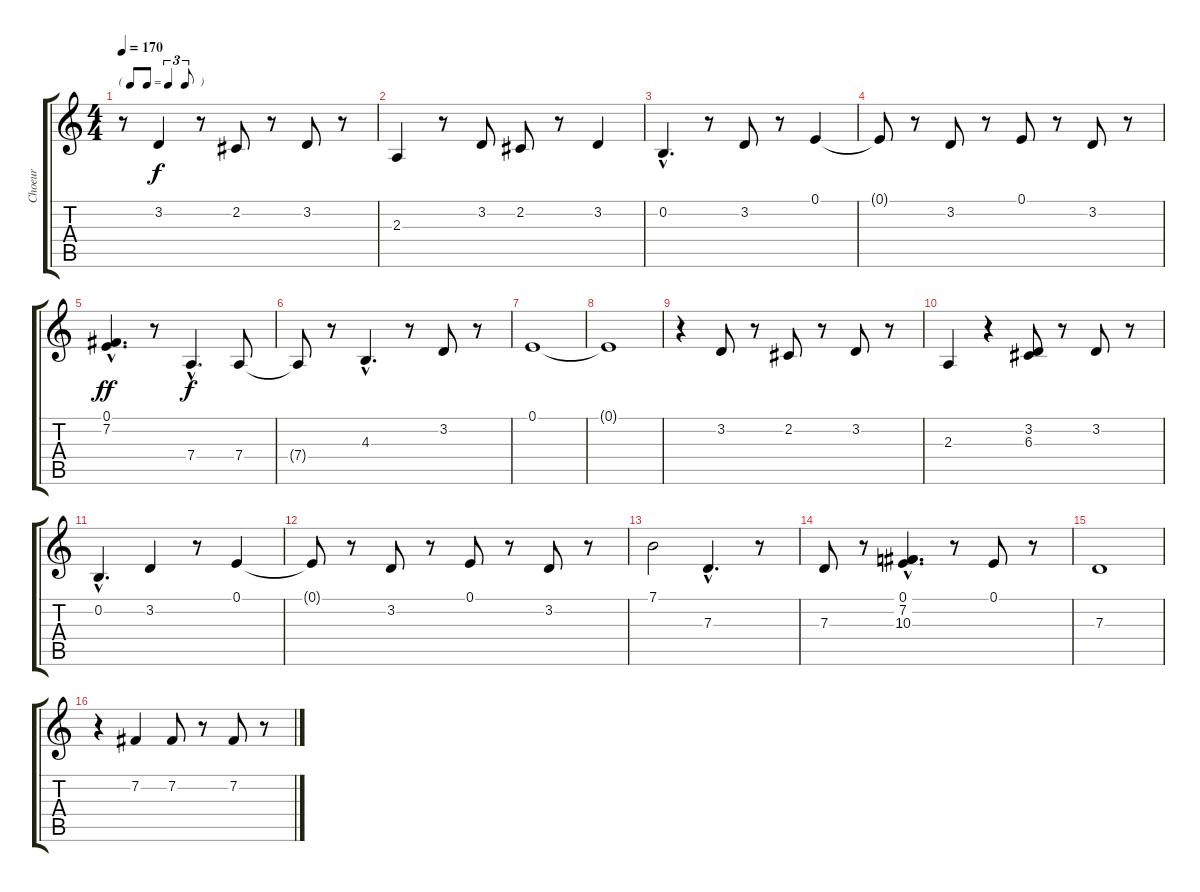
\track ("Choeur" "Choeur") {instrument voiceoohs}
\staff {score tabs}
\tuning (E4 B3 G3 D3 A2 E2) {hide}
\ts (4 4)
\tf triplet8th
\tempo 170
\clef g2
\ks c
r.8{dy f} 3.2.4 r.8 2.2.8 r.8 3.2.8 r.8 |
2.3.4 r.8 3.2.8 2.2.8 r.8 3.2.4 |
0.2{hac}.4{d} r.8 3.2.8 r.8 0.1.4 |
0.1{t}.8 r.8 3.2.8 r.8 0.1.8 r.8 3.2.8 r.8 |
(0.1{hac} 7.2{hac}).4{d dy ff} r.8 7.4{hac}.4{d dy f} 7.4.8 |
7.4{t}.8 r.8 4.3{hac}.4{d} r.8 3.2.8 r.8 |
0.1.1 |
0.1{t}.1 |
r.4 3.2.8 r.8 2.2.8 r.8 3.2.8 r.8 |
2.3.4 r.4 (3.2 6.3).8 r.8 3.2.8 r.8 |
0.2{hac}.4{d} 3.2.4 r.8 0.1.4 |
0.1{t}.8 r.8 3.2.8 r.8 0.1.8 r.8 3.2.8 r.8 |
7.1.2 7.3{hac}.4{d} r.8 |
7.3.8 r.8 (0.1{hac} 7.2{hac} 10.3{hac}).4{d} r.8 0.1.8 r.8 |
7.3.1 |
r.4 7.2.4 7.2.8 r.8 7.2.8 r.8
